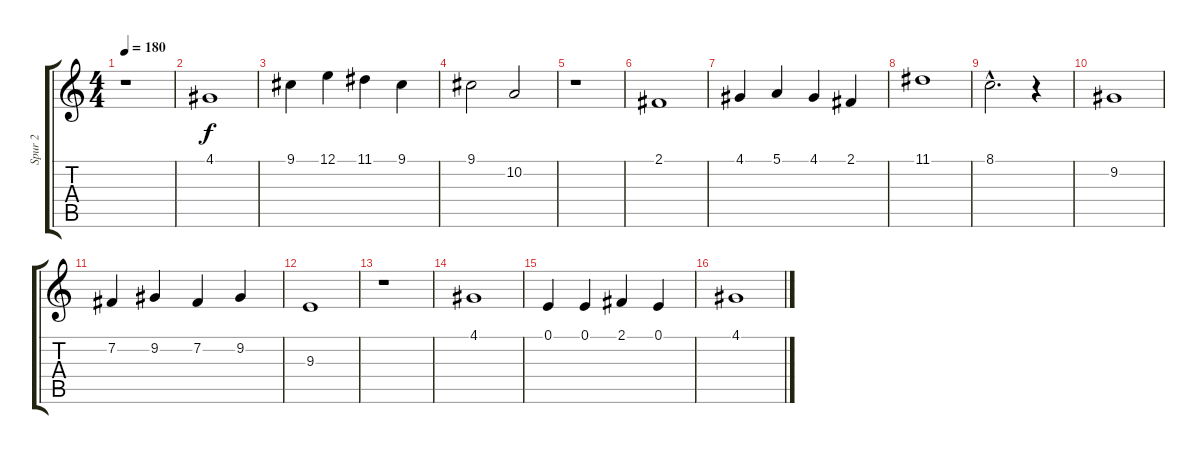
\track ("Spur 2" "Spur 2") {instrument tenorsax}
\staff {score tabs}
\tuning (E4 B3 G3 D3 A2 E2) {hide}
\ts (4 4)
\tempo 180
\clef g2
\ks c
r.1{dy f} |
4.1.1 |
9.1.4 12.1.4 11.1.4 9.1.4 |
9.1.2 10.2.2 |
r.1 |
2.1.1 |
4.1.4 5.1.4 4.1.4 2.1.4 |
11.1.1 |
8.1{hac}.2{d} r.4 |
9.2.1 |
7.2.4 9.2.4 7.2.4 9.2.4 |
9.3.1 |
r.1 |
4.1.1 |
0.1.4 0.1.4 2.1.4 0.1.4 |
4.1.1
